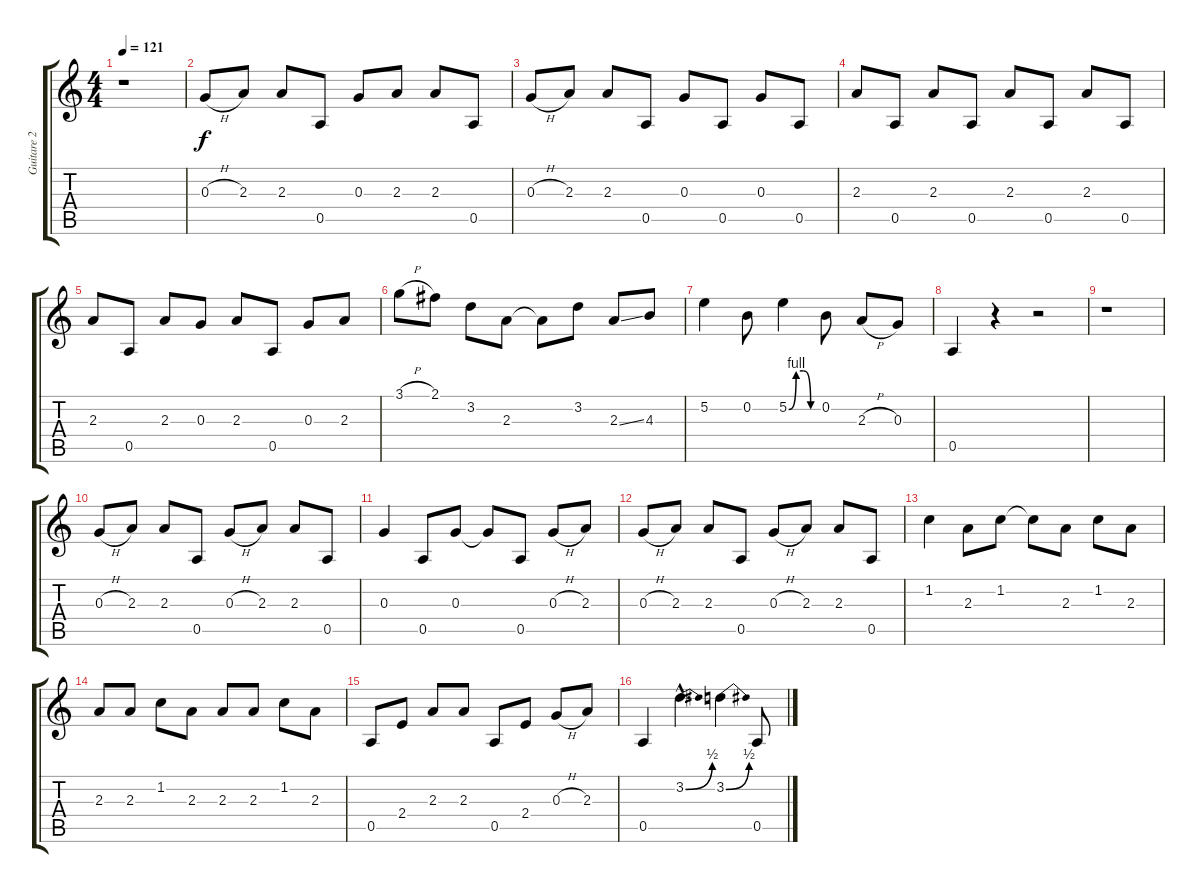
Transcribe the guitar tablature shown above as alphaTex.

\track ("Guitare 2" "Guitare 2") {instrument distortionguitar}
\staff {score tabs}
\tuning (E4 B3 G3 D3 A2 E2) {hide}
\ts (4 4)
\tempo 121
\clef g2
\ks c
r.1{dy f} |
0.3{h}.8 2.3.8 2.3.8 0.5.8 0.3.8 2.3.8 2.3.8 0.5.8 |
0.3{h}.8 2.3.8 2.3.8 0.5.8 0.3.8 0.5.8 0.3.8 0.5.8 |
2.3.8 0.5.8 2.3.8 0.5.8 2.3.8 0.5.8 2.3.8 0.5.8 |
2.3.8 0.5.8 2.3.8 0.3.8 2.3.8 0.5.8 0.3.8 2.3.8 |
3.1{h}.8 2.1.8 3.2.8 2.3.8 2.3{t}.8 3.2.8 2.3{ss}.8 4.3.8 |
5.2.4 0.2.8 5.2{be (custom 0 0 15 4 30 4 45 0 60 0)}.4 0.2.8 2.3{h}.8 0.3.8 |
0.5.4 r.4 r.2 |
r.1 |
0.3{h}.8 2.3.8 2.3.8 0.5.8 0.3{h}.8 2.3.8 2.3.8 0.5.8 |
0.3.4 0.5.8 0.3.8 0.3{t}.8 0.5.8 0.3{h}.8 2.3.8 |
0.3{h}.8 2.3.8 2.3.8 0.5.8 0.3{h}.8 2.3.8 2.3.8 0.5.8 |
1.2.4 2.3.8 1.2.8 1.2{t}.8 2.3.8 1.2.8 2.3.8 |
2.3.8 2.3.8 1.2.8 2.3.8 2.3.8 2.3.8 1.2.8 2.3.8 |
0.5.8 2.4.8 2.3.8 2.3.8 0.5.8 2.4.8 0.3{h}.8 2.3.8 |
0.5.4 3.2{be (bend 0 0 60 2) hac}.4{d} 3.2{be (bend 0 0 60 2)}.4 0.5.8
